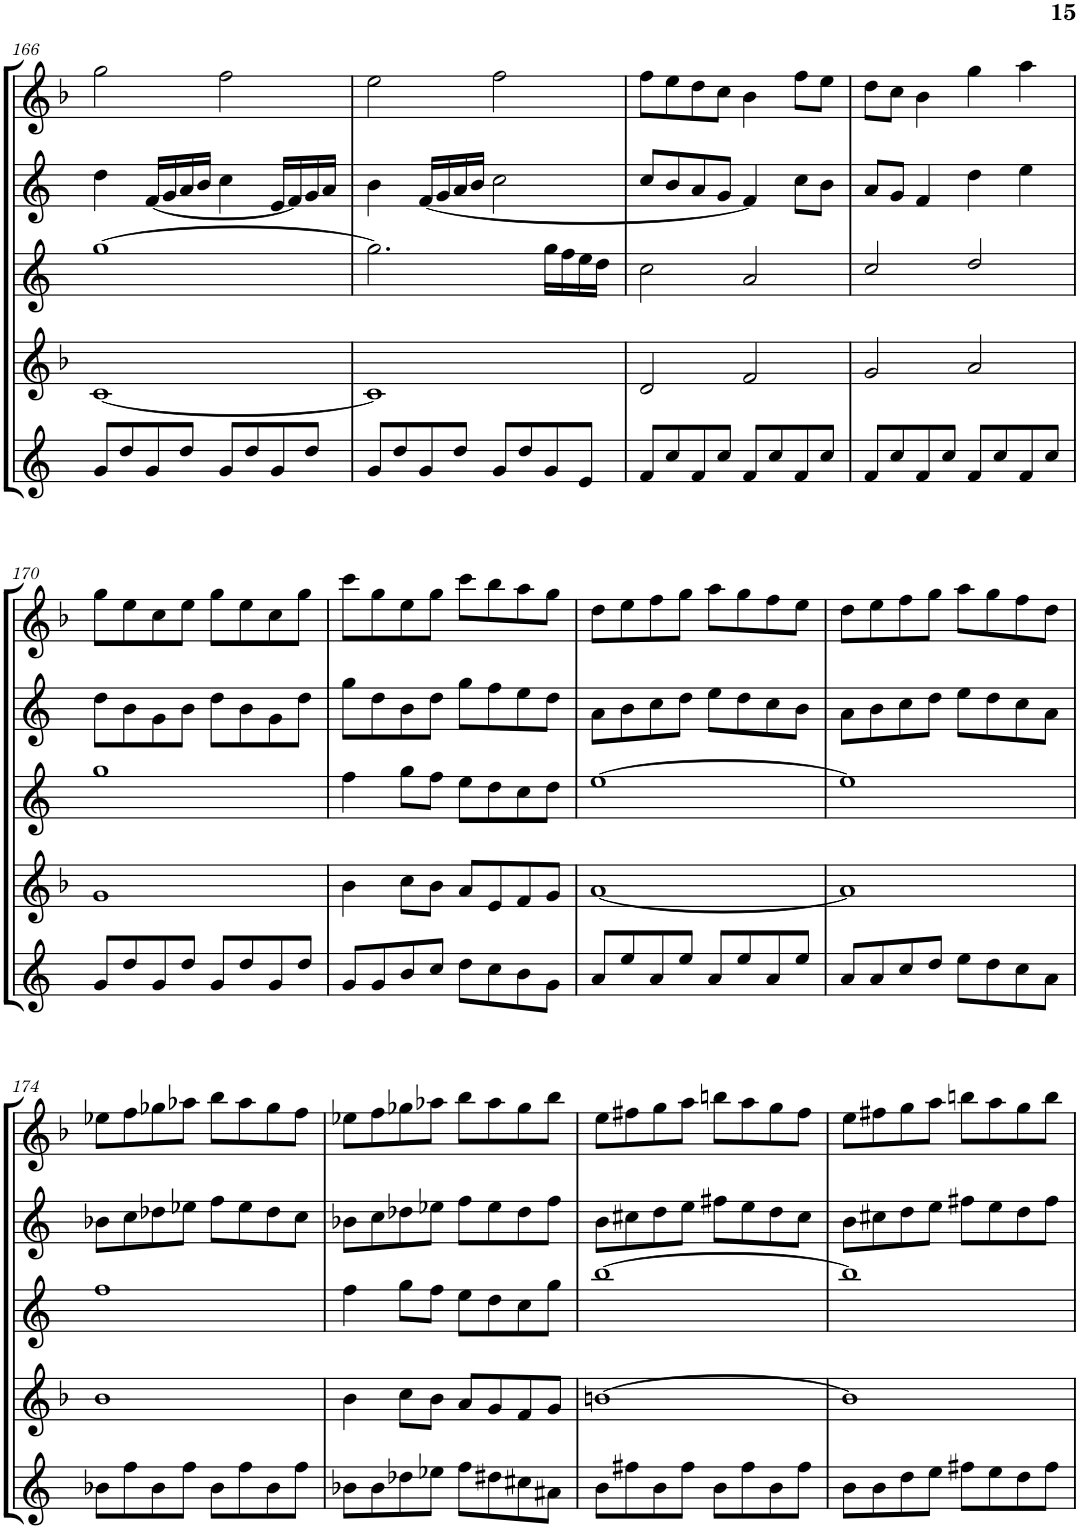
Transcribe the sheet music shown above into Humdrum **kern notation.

**kern	**kern	**kern	**kern	**kern
*part5	*part4	*part3	*part2	*part1
*staff5	*staff4	*staff3	*staff2	*staff1
*I"Baritone Saxophone	*I"Tenor Saxophone	*I"Alto Saxophone	*I"Alto Saxophone	*I"Soprano Saxophone
*I'Bar Sax	*I'T Sax	*I'A Sax	*I'A Sax	*I'S Sax
!!LO:PB:g=z
*clefG2	*clefG2	*clefG2	*clefG2	*clefG2
*Trd12c21	*Trd8c14	*Trd5c9	*Trd5c9	*Trd1c2
*k[]	*k[b-]	*k[]	*k[]	*k[b-]
*M4/4	*M4/4	*M4/4	*M4/4	*M4/4
=166	=166	=166	=166	=166
8g/L	[1c	[1gg	4dd\	2gg\
8dd/	.	.	.	.
8g/	.	.	[16f/LL	.
.	.	.	16g/	.
8dd/J	.	.	16a/	.
.	.	.	16b/JJ	.
8g/L	.	.	4cc\	2ff\
8dd/	.	.	.	.
8g/	.	.	16e/LL	.
.	.	.	16f/]	.
8dd/J	.	.	16g/	.
.	.	.	16a/JJ	.
=167	=167	=167	=167	=167
8g/L	1c]	2.gg\]	4b\	2ee\
8dd/	.	.	.	.
8g/	.	.	[16f/LL	.
.	.	.	16g/	.
8dd/J	.	.	16a/	.
.	.	.	16b/JJ	.
8g/L	.	.	2cc\	2ff\
8dd/	.	.	.	.
8g/	.	16gg\LL	.	.
.	.	16ff\	.	.
8e/J	.	16ee\	.	.
.	.	16dd\JJ	.	.
=168	=168	=168	=168	=168
8f/L	2d/	2cc\	8cc/L	8ff\L
8cc/	.	.	8b/	8ee\
8f/	.	.	8a/	8dd\
8cc/J	.	.	8g/J	8cc\J
8f/L	2f/	2a/	4f/]	4b-\
8cc/	.	.	.	.
8f/	.	.	8cc\L	8ff\L
8cc/J	.	.	8b\J	8ee\J
=169	=169	=169	=169	=169
8f/L	2g/	2cc/	8a/L	8dd\L
8cc/	.	.	8g/J	8cc\J
8f/	.	.	4f/	4b-\
8cc/J	.	.	.	.
8f/L	2a/	2dd/	4dd\	4gg\
8cc/	.	.	.	.
8f/	.	.	4ee\	4aa\
8cc/J	.	.	.	.
!!LO:LB:g=z
=170	=170	=170	=170	=170
8g/L	1g	1gg	8dd\L	8gg\L
8dd/	.	.	8b\	8ee\
8g/	.	.	8g\	8cc\
8dd/J	.	.	8b\J	8ee\J
8g/L	.	.	8dd\L	8gg\L
8dd/	.	.	8b\	8ee\
8g/	.	.	8g\	8cc\
8dd/J	.	.	8dd\J	8gg\J
=171	=171	=171	=171	=171
8g/L	4b-\	4ff\	8gg\L	8ccc\L
8g/	.	.	8dd\	8gg\
8b/	8cc\L	8gg\L	8b\	8ee\
8cc/J	8b-\J	8ff\J	8dd\J	8gg\J
8dd\L	8a/L	8ee\L	8gg\L	8ccc\L
8cc\	8e/	8dd\	8ff\	8bb-\
8b\	8f/	8cc\	8ee\	8aa\
8g\J	8g/J	8dd\J	8dd\J	8gg\J
=172	=172	=172	=172	=172
8a/L	[1a	[1ee	8a\L	8dd\L
8ee/	.	.	8b\	8ee\
8a/	.	.	8cc\	8ff\
8ee/J	.	.	8dd\J	8gg\J
8a/L	.	.	8ee\L	8aa\L
8ee/	.	.	8dd\	8gg\
8a/	.	.	8cc\	8ff\
8ee/J	.	.	8b\J	8ee\J
=173	=173	=173	=173	=173
8a/L	1a]	1ee]	8a\L	8dd\L
8a/	.	.	8b\	8ee\
8cc/	.	.	8cc\	8ff\
8dd/J	.	.	8dd\J	8gg\J
8ee\L	.	.	8ee\L	8aa\L
8dd\	.	.	8dd\	8gg\
8cc\	.	.	8cc\	8ff\
8a\J	.	.	8a\J	8dd\J
!!LO:LB:g=z
=174	=174	=174	=174	=174
8b-X\L	1b-	1ff	8b-X\L	8ee-X\L
8ff\	.	.	8cc\	8ff\
8b-\	.	.	8dd-X\	8gg-X\
8ff\J	.	.	8ee-X\J	8aa-X\J
8b-\L	.	.	8ff\L	8bb-\L
8ff\	.	.	8ee-\	8aa-\
8b-\	.	.	8dd-\	8gg-\
8ff\J	.	.	8cc\J	8ff\J
=175	=175	=175	=175	=175
8b-X\L	4b-\	4ff\	8b-X\L	8ee-X\L
8b-\	.	.	8cc\	8ff\
8dd-X\	8cc\L	8gg\L	8dd-X\	8gg-X\
8ee-X\J	8b-\J	8ff\J	8ee-X\J	8aa-X\J
8ff\L	8a/L	8ee\L	8ff\L	8bb-\L
8dd#X\	8g/	8dd\	8ee-\	8aa-\
8cc#X\	8f/	8cc\	8dd-\	8gg-\
8a#X\J	8g/J	8gg\J	8ff\J	8bb-\J
=176	=176	=176	=176	=176
8b\L	[1bn	[1bb	8b\L	8ee\L
8ff#X\	.	.	8cc#X\	8ff#X\
8b\	.	.	8dd\	8gg\
8ff#\J	.	.	8ee\J	8aa\J
8b\L	.	.	8ff#X\L	8bbn\L
8ff#\	.	.	8ee\	8aa\
8b\	.	.	8dd\	8gg\
8ff#\J	.	.	8cc#\J	8ff#\J
=177	=177	=177	=177	=177
8b\L	1b]	1bb]	8b\L	8ee\L
8b\	.	.	8cc#X\	8ff#X\
8dd\	.	.	8dd\	8gg\
8ee\J	.	.	8ee\J	8aa\J
8ff#X\L	.	.	8ff#X\L	8bbn\L
8ee\	.	.	8ee\	8aa\
8dd\	.	.	8dd\	8gg\
8ff#\J	.	.	8ff#\J	8bb\J
=	=	=	=	=
*-	*-	*-	*-	*-
